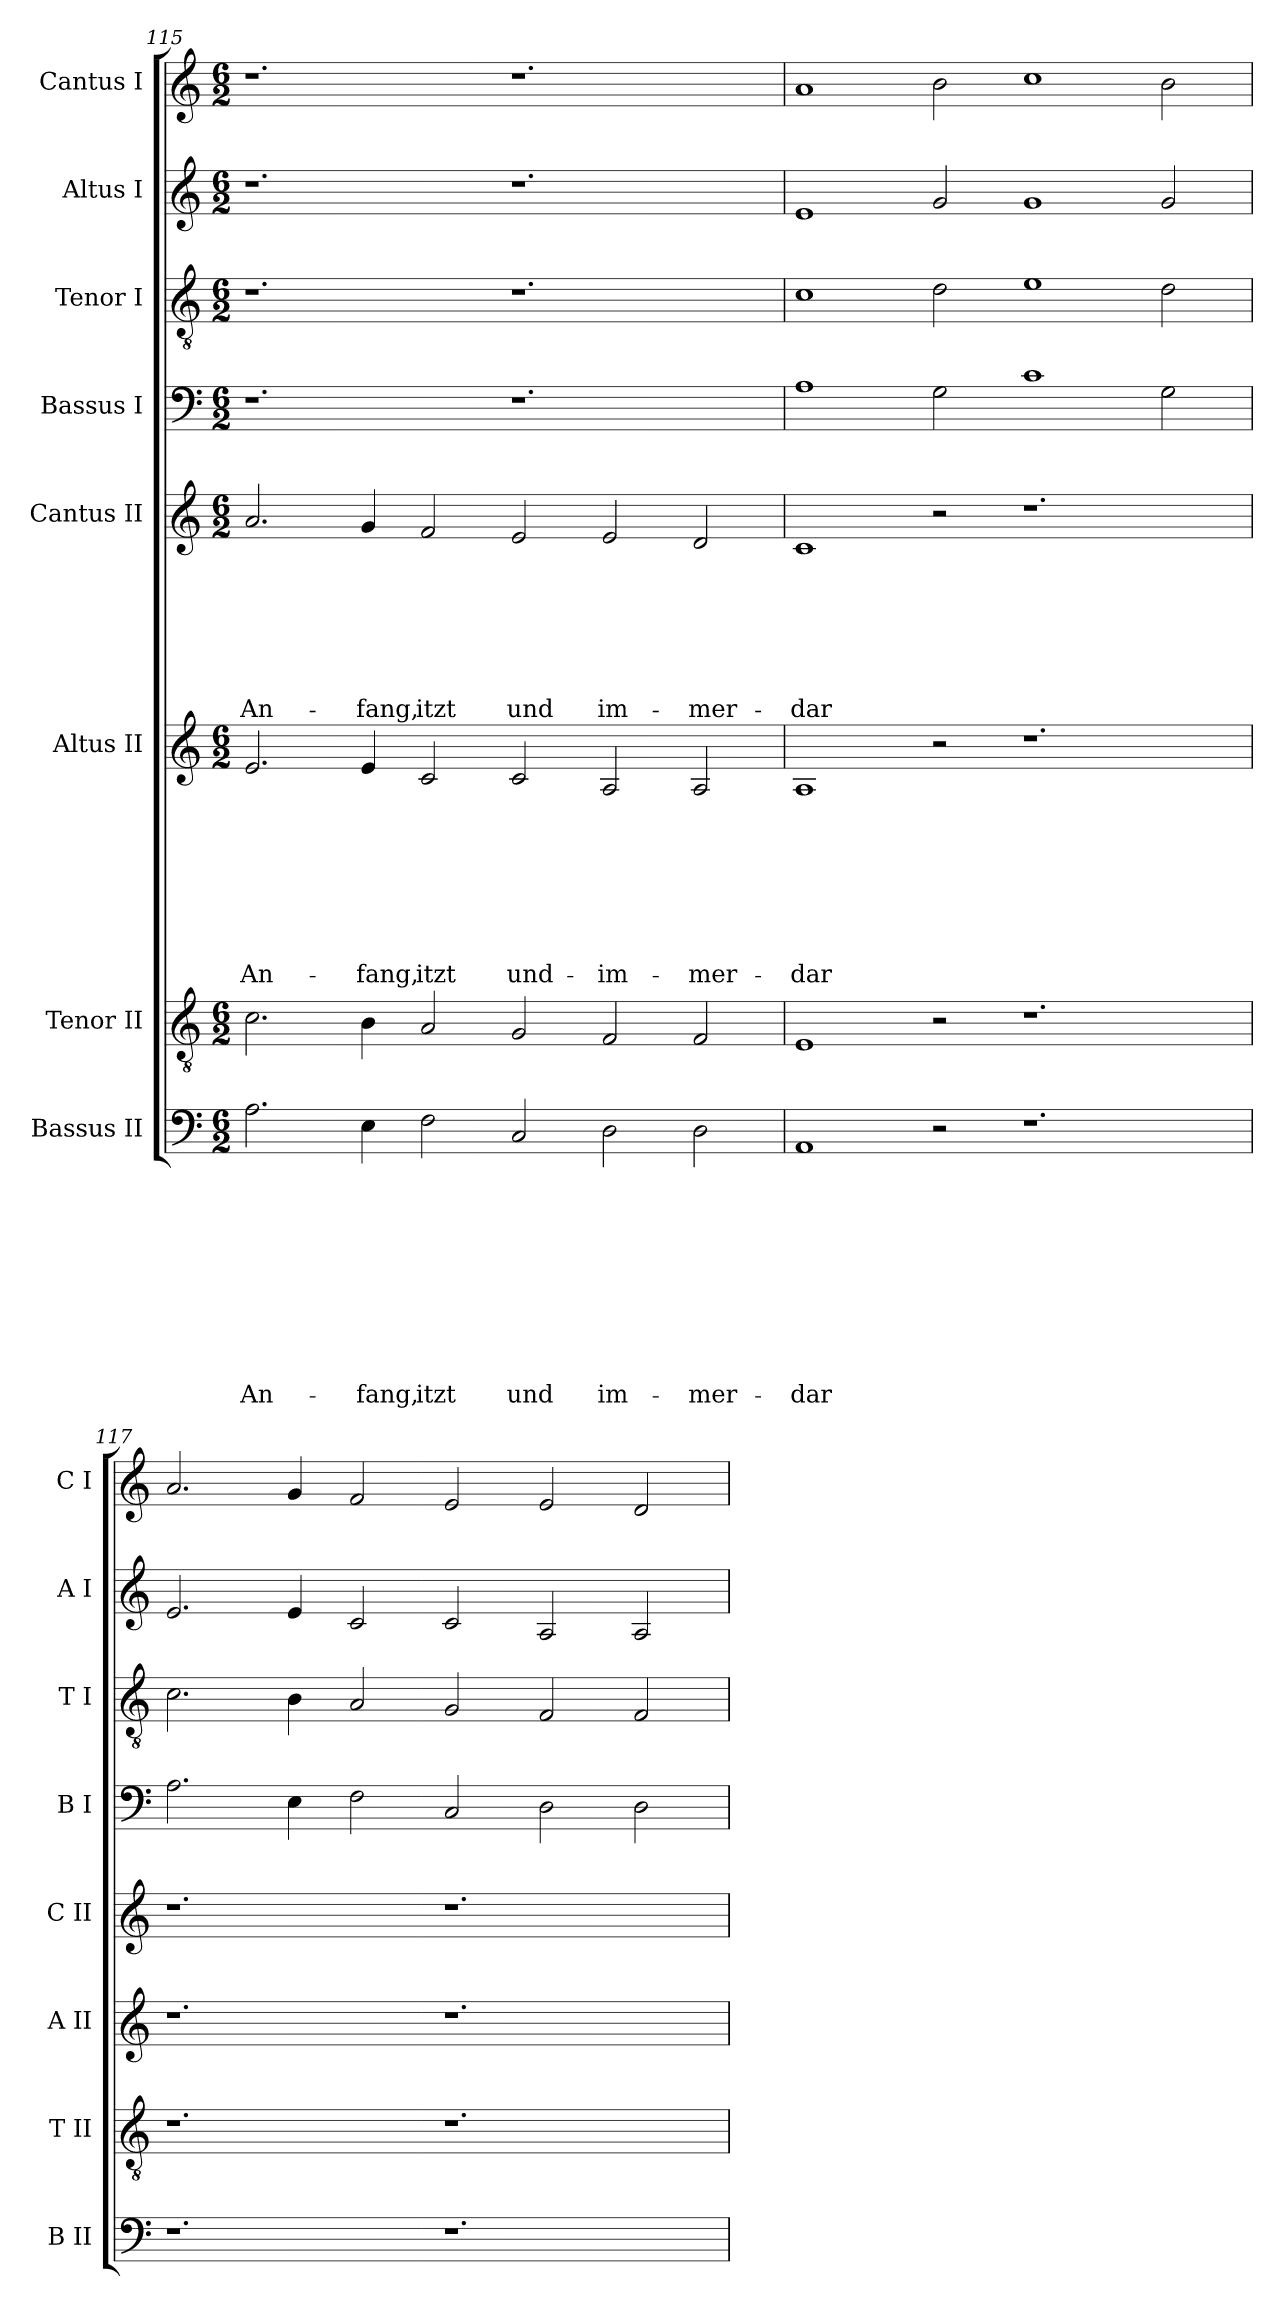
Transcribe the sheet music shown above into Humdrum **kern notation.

**kern	**text	**text	**text	**text	**text	**text	**text	**text	**text	**text	**kern	**kern	**text	**text	**text	**text	**text	**text	**text	**text	**kern	**text	**text	**text	**text	**text	**text	**text	**kern	**kern	**kern	**kern
*part8	*part8	*part8	*part8	*part8	*part8	*part8	*part8	*part8	*part8	*part8	*part7	*part6	*part6	*part6	*part6	*part6	*part6	*part6	*part6	*part6	*part5	*part5	*part5	*part5	*part5	*part5	*part5	*part5	*part4	*part3	*part2	*part1
*staff8	*staff8	*staff8	*staff8	*staff8	*staff8	*staff8	*staff8	*staff8	*staff8	*staff8	*staff7	*staff6	*staff6	*staff6	*staff6	*staff6	*staff6	*staff6	*staff6	*staff6	*staff5	*staff5	*staff5	*staff5	*staff5	*staff5	*staff5	*staff5	*staff4	*staff3	*staff2	*staff1
*I"Bassus II	*	*	*	*	*	*	*	*	*	*	*I"Tenor II	*I"Altus II	*	*	*	*	*	*	*	*	*I"Cantus II	*	*	*	*	*	*	*	*I"Bassus I	*I"Tenor I	*I"Altus I	*I"Cantus I
*I'B II	*	*	*	*	*	*	*	*	*	*	*I'T II	*I'A II	*	*	*	*	*	*	*	*	*I'C II	*	*	*	*	*	*	*	*I'B I	*I'T I	*I'A I	*I'C I
!!LO:LB:g=z
*clefF4	*	*	*	*	*	*	*	*	*	*	*clefGv2	*clefG2	*	*	*	*	*	*	*	*	*clefG2	*	*	*	*	*	*	*	*clefF4	*clefGv2	*clefG2	*clefG2
*k[]	*	*	*	*	*	*	*	*	*	*	*k[]	*k[]	*	*	*	*	*	*	*	*	*k[]	*	*	*	*	*	*	*	*k[]	*k[]	*k[]	*k[]
*C:	*	*	*	*	*	*	*	*	*	*	*C:	*C:	*	*	*	*	*	*	*	*	*C:	*	*	*	*	*	*	*	*C:	*C:	*C:	*C:
*M6/2	*	*	*	*	*	*	*	*	*	*	*M6/2	*M6/2	*	*	*	*	*	*	*	*	*M6/2	*	*	*	*	*	*	*	*M6/2	*M6/2	*M6/2	*M6/2
=115	=115	=115	=115	=115	=115	=115	=115	=115	=115	=115	=115	=115	=115	=115	=115	=115	=115	=115	=115	=115	=115	=115	=115	=115	=115	=115	=115	=115	=115	=115	=115	=115
!	!	!	!	!	!	!	!	!	!	!LO:LY:b	!	!	!	!	!	!	!	!	!	!LO:LY:b	!	!	!	!	!	!	!	!LO:LY:b	!	!	!	!
2.A\	.	.	.	.	.	.	.	.	.	An-	2.c\	2.e/	.	.	.	.	.	.	.	An-	2.a/	.	.	.	.	.	.	An-	1.r	1.r	1.r	1.r
!	!	!	!	!	!	!	!	!	!	!LO:LY:b	!	!	!	!	!	!	!	!	!	!LO:LY:b	!	!	!	!	!	!	!	!LO:LY:b	!	!	!	!
4E\	.	.	.	.	.	.	.	.	.	-fang,	4B\	4e/	.	.	.	.	.	.	.	-fang,	4g/	.	.	.	.	.	.	-fang,	.	.	.	.
!	!	!	!	!	!	!	!	!	!	!LO:LY:b	!	!	!	!	!	!	!	!	!	!LO:LY:b	!	!	!	!	!	!	!	!LO:LY:b	!	!	!	!
2F\	.	.	.	.	.	.	.	.	.	itzt	2A/	2c/	.	.	.	.	.	.	.	itzt	2f/	.	.	.	.	.	.	itzt	.	.	.	.
!	!	!	!	!	!	!	!	!	!	!LO:LY:b	!	!	!	!	!	!	!	!	!	!LO:LY:b	!	!	!	!	!	!	!	!LO:LY:b	!	!	!	!
2C/	.	.	.	.	.	.	.	.	.	und	2G/	2c/	.	.	.	.	.	.	.	und-	2e/	.	.	.	.	.	.	und	1.r	1.r	1.r	1.r
!	!	!	!	!	!	!	!	!	!	!LO:LY:b	!	!	!	!	!	!	!	!	!	!LO:LY:b	!	!	!	!	!	!	!	!LO:LY:b	!	!	!	!
2D\	.	.	.	.	.	.	.	.	.	im-	2F/	2A/	.	.	.	.	.	.	.	-im-	2e/	.	.	.	.	.	.	im-	.	.	.	.
!	!	!	!	!	!	!	!	!	!	!LO:LY:b	!	!	!	!	!	!	!	!	!	!LO:LY:b	!	!	!	!	!	!	!	!LO:LY:b	!	!	!	!
2D\	.	.	.	.	.	.	.	.	.	-mer-	2F/	2A/	.	.	.	.	.	.	.	-mer-	2d/	.	.	.	.	.	.	-mer-	.	.	.	.
=116	=116	=116	=116	=116	=116	=116	=116	=116	=116	=116	=116	=116	=116	=116	=116	=116	=116	=116	=116	=116	=116	=116	=116	=116	=116	=116	=116	=116	=116	=116	=116	=116
!	!	!	!	!	!	!	!	!	!	!LO:LY:b	!	!	!	!	!	!	!	!	!	!LO:LY:b	!	!	!	!	!	!	!	!LO:LY:b	!	!	!	!
1AA	.	.	.	.	.	.	.	.	.	-dar	1E	1A	.	.	.	.	.	.	.	-dar	1c	.	.	.	.	.	.	-dar	1A	1c	1e	1a
2r	.	.	.	.	.	.	.	.	.	.	2r	2r	.	.	.	.	.	.	.	.	2r	.	.	.	.	.	.	.	2G\	2d\	2g/	2b\
1.r	.	.	.	.	.	.	.	.	.	.	1.r	1.r	.	.	.	.	.	.	.	.	1.r	.	.	.	.	.	.	.	1c	1e	1g	1cc
.	.	.	.	.	.	.	.	.	.	.	.	.	.	.	.	.	.	.	.	.	.	.	.	.	.	.	.	.	2G\	2d\	2g/	2b\
=117	=117	=117	=117	=117	=117	=117	=117	=117	=117	=117	=117	=117	=117	=117	=117	=117	=117	=117	=117	=117	=117	=117	=117	=117	=117	=117	=117	=117	=117	=117	=117	=117
1.r	.	.	.	.	.	.	.	.	.	.	1.r	1.r	.	.	.	.	.	.	.	.	1.r	.	.	.	.	.	.	.	2.A\	2.c\	2.e/	2.a/
.	.	.	.	.	.	.	.	.	.	.	.	.	.	.	.	.	.	.	.	.	.	.	.	.	.	.	.	.	4E\	4B\	4e/	4g/
.	.	.	.	.	.	.	.	.	.	.	.	.	.	.	.	.	.	.	.	.	.	.	.	.	.	.	.	.	2F\	2A/	2c/	2f/
1.r	.	.	.	.	.	.	.	.	.	.	1.r	1.r	.	.	.	.	.	.	.	.	1.r	.	.	.	.	.	.	.	2C/	2G/	2c/	2e/
.	.	.	.	.	.	.	.	.	.	.	.	.	.	.	.	.	.	.	.	.	.	.	.	.	.	.	.	.	2D\	2F/	2A/	2e/
.	.	.	.	.	.	.	.	.	.	.	.	.	.	.	.	.	.	.	.	.	.	.	.	.	.	.	.	.	2D\	2F/	2A/	2d/
=	=	=	=	=	=	=	=	=	=	=	=	=	=	=	=	=	=	=	=	=	=	=	=	=	=	=	=	=	=	=	=	=
*-	*-	*-	*-	*-	*-	*-	*-	*-	*-	*-	*-	*-	*-	*-	*-	*-	*-	*-	*-	*-	*-	*-	*-	*-	*-	*-	*-	*-	*-	*-	*-	*-
